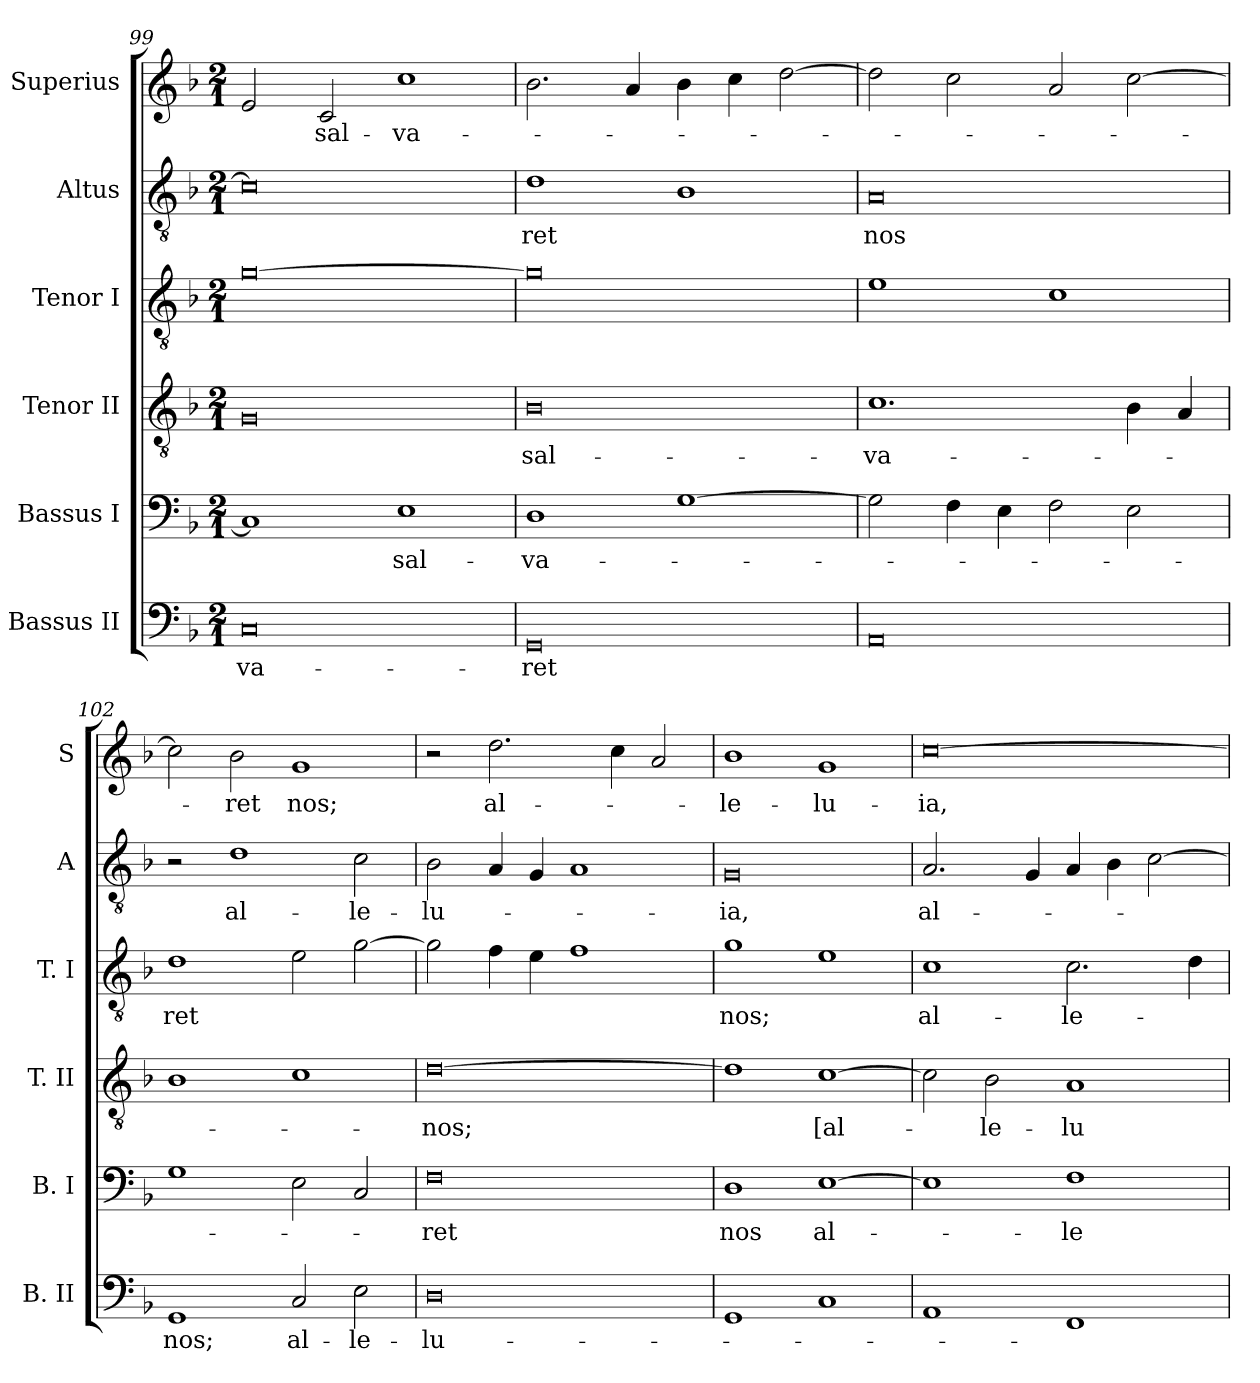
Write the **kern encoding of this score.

**kern	**text	**kern	**text	**kern	**text	**kern	**text	**kern	**text	**kern	**text
*part6	*part6	*part5	*part5	*part4	*part4	*part3	*part3	*part2	*part2	*part1	*part1
*staff6	*staff6	*staff5	*staff5	*staff4	*staff4	*staff3	*staff3	*staff2	*staff2	*staff1	*staff1
*I"Bassus II	*	*I"Bassus I	*	*I"Tenor II	*	*I"Tenor I	*	*I"Altus	*	*I"Superius	*
*I'B. II	*	*I'B. I	*	*I'T. II	*	*I'T. I	*	*I'A	*	*I'S	*
*clefF4	*	*clefF4	*	*clefGv2	*	*clefGv2	*	*clefGv2	*	*clefG2	*
*k[b-]	*	*k[b-]	*	*k[b-]	*	*k[b-]	*	*k[b-]	*	*k[b-]	*
*F:	*	*F:	*	*F:	*	*F:	*	*F:	*	*F:	*
*M2/1	*	*M2/1	*	*M2/1	*	*M2/1	*	*M2/1	*	*M2/1	*
=99	=99	=99	=99	=99	=99	=99	=99	=99	=99	=99	=99
0C	-va-	1C]	.	0G	.	[0g	.	0c]	.	2e	.
.	.	.	.	.	.	.	.	.	.	2c	sal-
.	.	1E	sal-	.	.	.	.	.	.	1cc	-va-
=100	=100	=100	=100	=100	=100	=100	=100	=100	=100	=100	=100
0GG	-ret	1D	-va-	0B-	sal-	0g]	.	1d	-ret	2.b-	.
.	.	.	.	.	.	.	.	.	.	4a	.
.	.	[1G	.	.	.	.	.	1B-	.	4b-	.
.	.	.	.	.	.	.	.	.	.	4cc	.
.	.	.	.	.	.	.	.	.	.	[2dd	.
=101	=101	=101	=101	=101	=101	=101	=101	=101	=101	=101	=101
0AA	.	2G]	.	1.c	-va-	1e	.	0A	nos	2dd]	.
.	.	4F	.	.	.	.	.	.	.	2cc	.
.	.	4E	.	.	.	.	.	.	.	.	.
.	.	2F	.	.	.	1c	.	.	.	2a	.
.	.	2E	.	4B-	.	.	.	.	.	[2cc	.
.	.	.	.	4A	.	.	.	.	.	.	.
=102	=102	=102	=102	=102	=102	=102	=102	=102	=102	=102	=102
1GG	nos;	1G	.	1B-	.	1d	-ret	2r	.	2cc]	.
.	.	.	.	.	.	.	.	1d	al-	2b-	-ret
2C	al-	2E	.	1c	.	2e	.	.	.	1g	nos;
2E	-le-	2C	.	.	.	[2g	.	2c	-le-	.	.
=103	=103	=103	=103	=103	=103	=103	=103	=103	=103	=103	=103
0D	-lu-	0F	-ret	[0d	-nos;	2g]	.	2B-	-lu-	2r	.
.	.	.	.	.	.	4f	.	4A	.	2.dd	al-
.	.	.	.	.	.	4e	.	4G	.	.	.
.	.	.	.	.	.	1f	.	1A	.	.	.
.	.	.	.	.	.	.	.	.	.	4cc	.
.	.	.	.	.	.	.	.	.	.	2a	.
=104	=104	=104	=104	=104	=104	=104	=104	=104	=104	=104	=104
1GG	.	1D	nos	1d]	.	1g	nos;	0G	-ia,	1b-	-le-
1C	.	[1E	al-	[1c	[al-	1e	.	.	.	1g	-lu-
=105	=105	=105	=105	=105	=105	=105	=105	=105	=105	=105	=105
1AA	.	1E]	.	2c]	.	1c	al-	2.A	al-	[0cc	-ia,
.	.	.	.	2B-	-le-	.	.	.	.	.	.
.	.	.	.	.	.	.	.	4G	.	.	.
1FF	.	1F	-le-	1A	-lu-	2.c	-le-	4A	.	.	.
.	.	.	.	.	.	.	.	4B-	.	.	.
.	.	.	.	.	.	.	.	[2c	.	.	.
.	.	.	.	.	.	4d	.	.	.	.	.
=	=	=	=	=	=	=	=	=	=	=	=
*-	*-	*-	*-	*-	*-	*-	*-	*-	*-	*-	*-
